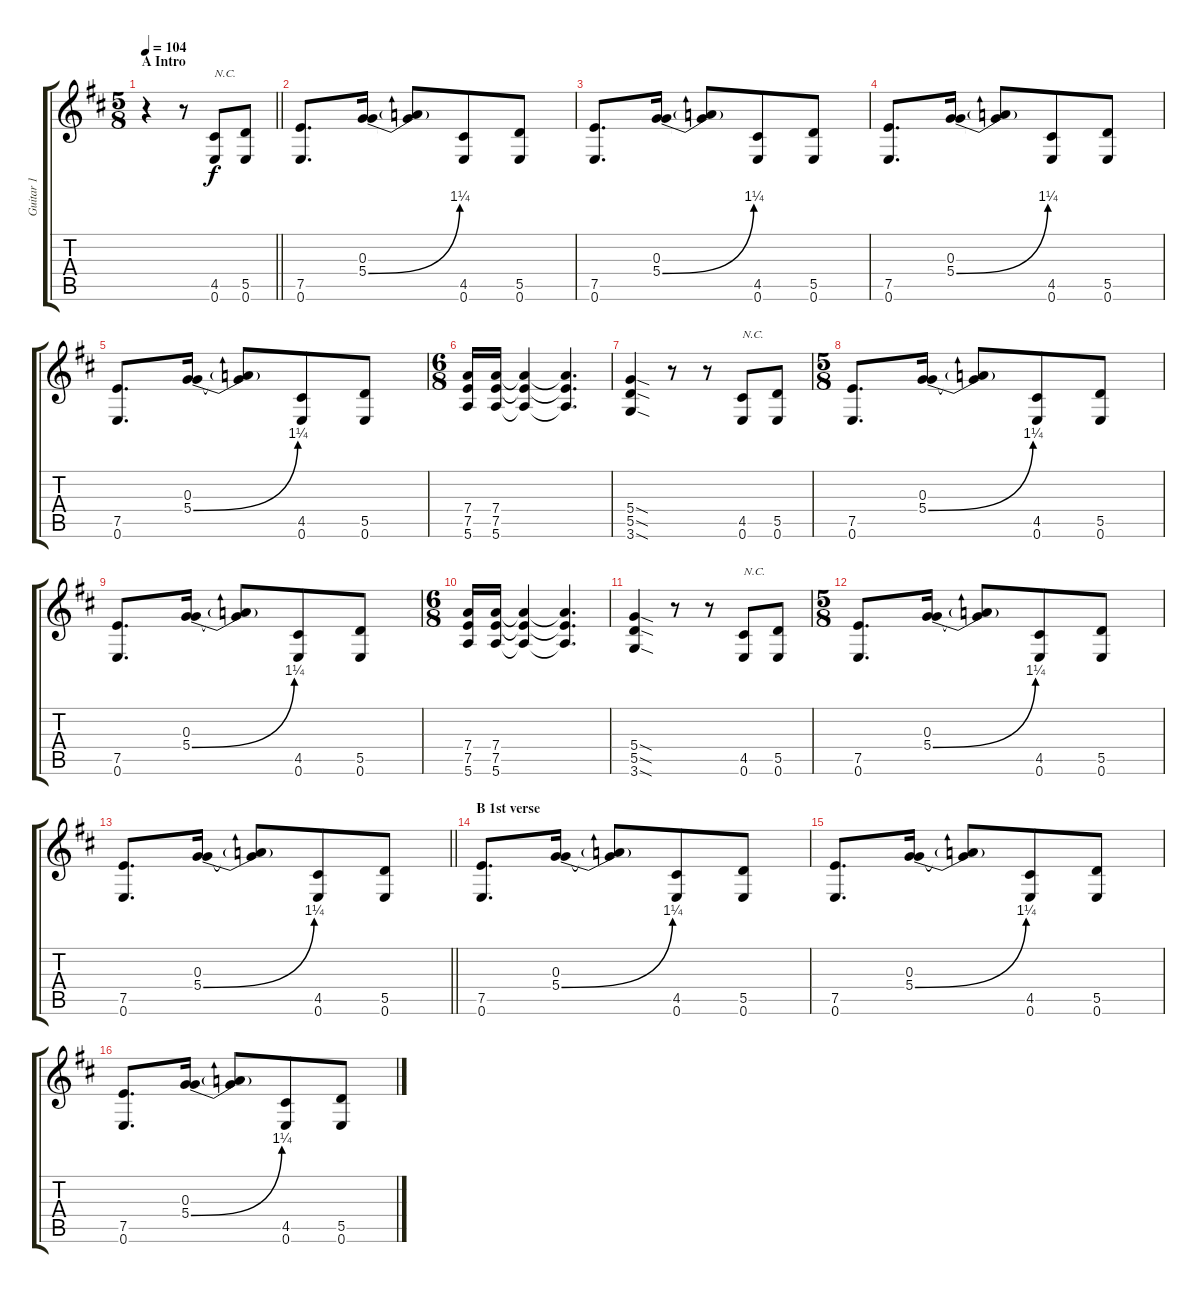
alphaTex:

\track ("Guitar 1" "Guitar 1") {instrument acousticguitarsteel}
\staff {score tabs}
\tuning (E4 B3 G3 D3 A2 E2) {hide}
\ts (5 8)
\section ("" "A Intro")
\tempo 104
\clef g2
\barLineRight lightlight
\ks d
r.4{dy f instrument acousticguitarsteel} r.8 (4.5 0.6).8{txt "N.C."} (5.5 0.6).8 |
(7.5 0.6).8{d beam merge} (0.3 5.4{be (bend 0 0 60 5)}).16{beam split} (0.3{t} 5.4{t}).8{beam merge} (4.5 0.6).8 (5.5 0.6).8 |
(7.5 0.6).8{d beam merge} (0.3 5.4{be (bend 0 0 60 5)}).16{beam split} (0.3{t} 5.4{t}).8{beam merge} (4.5 0.6).8 (5.5 0.6).8 |
(7.5 0.6).8{d beam merge} (0.3 5.4{be (bend 0 0 60 5)}).16{beam split} (0.3{t} 5.4{t}).8{beam merge} (4.5 0.6).8 (5.5 0.6).8 |
(7.5 0.6).8{d beam merge} (0.3 5.4{be (bend 0 0 60 5)}).16{beam split} (0.3{t} 5.4{t}).8{beam merge} (4.5 0.6).8 (5.5 0.6).8 |
\ts (6 8)
(7.4 7.5 5.6).16 (7.4 7.5 5.6).16 (7.4{t} 7.5{t} 5.6{t}).4 (7.4{t} 7.5{t} 5.6{t}).4{d} |
(5.4{sod} 5.5{sod} 3.6{sod}).4 r.8 r.8 (4.5 0.6).8{txt "N.C."} (5.5 0.6).8 |
\ts (5 8)
(7.5 0.6).8{d beam merge} (0.3 5.4{be (bend 0 0 60 5)}).16{beam split} (0.3{t} 5.4{t}).8{beam merge} (4.5 0.6).8 (5.5 0.6).8 |
(7.5 0.6).8{d beam merge} (0.3 5.4{be (bend 0 0 60 5)}).16{beam split} (0.3{t} 5.4{t}).8{beam merge} (4.5 0.6).8 (5.5 0.6).8 |
\ts (6 8)
(7.4 7.5 5.6).16 (7.4 7.5 5.6).16 (7.4{t} 7.5{t} 5.6{t}).4 (7.4{t} 7.5{t} 5.6{t}).4{d} |
(5.4{sod} 5.5{sod} 3.6{sod}).4 r.8 r.8 (4.5 0.6).8{txt "N.C."} (5.5 0.6).8 |
\ts (5 8)
(7.5 0.6).8{d beam merge} (0.3 5.4{be (bend 0 0 60 5)}).16{beam split} (0.3{t} 5.4{t}).8{beam merge} (4.5 0.6).8 (5.5 0.6).8 |
\barLineRight lightlight
(7.5 0.6).8{d beam merge} (0.3 5.4{be (bend 0 0 60 5)}).16{beam split} (0.3{t} 5.4{t}).8{beam merge} (4.5 0.6).8 (5.5 0.6).8 |
\section ("" "B 1st verse")
(7.5 0.6).8{d beam merge} (0.3 5.4{be (bend 0 0 60 5)}).16{beam split} (0.3{t} 5.4{t}).8{beam merge} (4.5 0.6).8 (5.5 0.6).8 |
(7.5 0.6).8{d beam merge} (0.3 5.4{be (bend 0 0 60 5)}).16{beam split} (0.3{t} 5.4{t}).8{beam merge} (4.5 0.6).8 (5.5 0.6).8 |
(7.5 0.6).8{d beam merge} (0.3 5.4{be (bend 0 0 60 5)}).16{beam split} (0.3{t} 5.4{t}).8{beam merge} (4.5 0.6).8 (5.5 0.6).8
